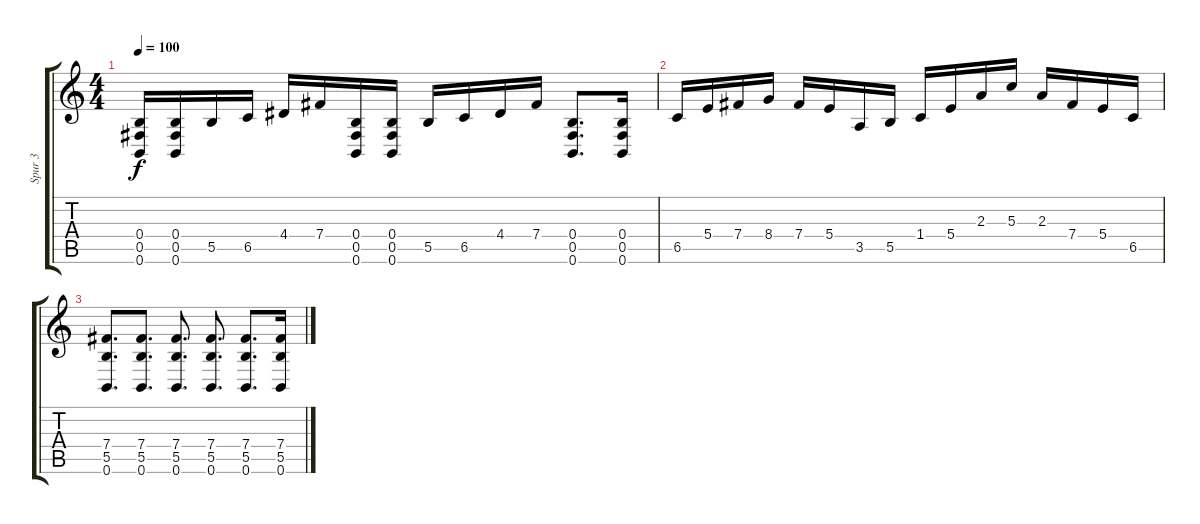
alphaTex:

\track ("Spur 3" "Spur 3") {instrument overdrivenguitar}
\staff {score tabs}
\tuning (E4 B3 G3 B2 Gb2 B1) {hide}
\ts (4 4)
\tempo 100
\clef g2
\ks c
(0.4 0.5 0.6).16{dy f} (0.4 0.5 0.6).16 5.5.16 6.5.16 4.4.16 7.4.16 (0.4 0.5 0.6).16 (0.4 0.5 0.6).16 5.5.16 6.5.16 4.4.16 7.4.16 (0.4 0.5 0.6).8{d} (0.4 0.5 0.6).16 |
6.5.16 5.4.16 7.4.16 8.4.16 7.4.16 5.4.16 3.5.16 5.5.16 1.4.16 5.4.16 2.3.16 5.3.16 2.3.16 7.4.16 5.4.16 6.5.16 |
(7.4 5.5 0.6).8{d} (7.4 5.5 0.6).8{d} (7.4 5.5 0.6).8{d} (7.4 5.5 0.6).8{d} (7.4 5.5 0.6).8{d} (7.4 5.5 0.6).16
